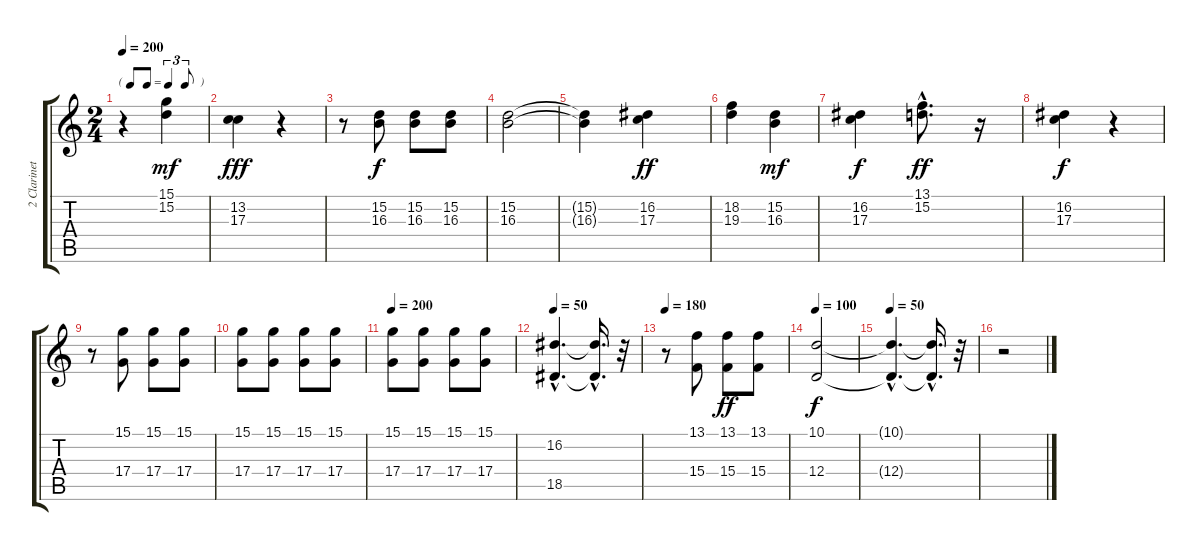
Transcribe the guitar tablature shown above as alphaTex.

\track ("2 Clarinets in Bb" "2 Clarinet") {instrument clarinet}
\staff {score tabs}
\tuning (E4 B3 G3 D3 A2 E2) {hide}
\ts (2 4)
\tf triplet8th
\tempo 200
\clef g2
\ks c
r.4{dy f} (15.1 15.2).4{dy mf} |
(13.2 17.3).4{dy fff} r.4 |
r.8 (15.2 16.3).8{dy f} (15.2 16.3).8 (15.2 16.3).8 |
(15.2 16.3).2 |
(15.2{t} 16.3{t}).4 (16.2 17.3).4{dy ff} |
(18.2 19.3).4 (15.2 16.3).4{dy mf} |
(16.2 17.3).4{dy f} (13.1{hac} 15.2{hac}).8{d dy ff} r.16 |
(16.2 17.3).4{dy f} r.4 |
r.8 (15.1 17.4).8 (15.1 17.4).8 (15.1 17.4).8 |
(15.1 17.4).8 (15.1 17.4).8 (15.1 17.4).8 (15.1 17.4).8 |
\tempo 200
(15.1 17.4).8 (15.1 17.4).8 (15.1 17.4).8 (15.1 17.4).8 |
\tempo 50
(16.2{hac} 18.5{hac}).4{d} (16.2{hac t} 18.5{hac t}).16{d} r.32 |
\tempo 180
r.8 (13.1 15.4).8 (13.1 15.4).8{dy ff} (13.1 15.4).8 |
\tempo 100
(10.1 12.4).2{dy f} |
\tempo 50
(10.1{hac t} 12.4{hac t}).4{d} (10.1{hac t} 12.4{hac t}).16{d} r.32 |
r.2
